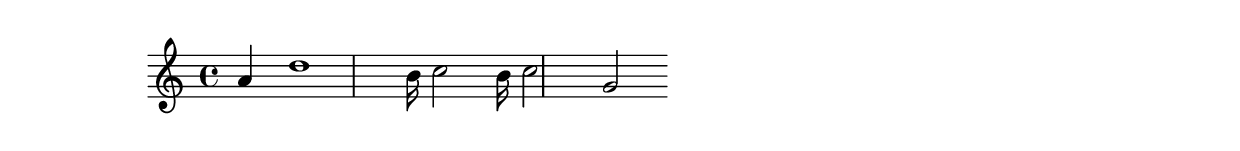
%{
Welcome to LilyPond
===================

Congratulations, LilyPond has been installed successfully.

Now to take it for the first test run.

  1. Save this file

  2. Select

       Compile > Typeset file

  from the menu.

  The file is processed, and

  3.  The PDF viewer will pop up. Click one of the noteheads.


That's it.  For more information, visit http://lilypond.org .

%}

\version "2.20.0"  % necessary for upgrading to future LilyPond versions.

\relative {
a'4 d1 b16 c2 b16 c2 g2 
}
